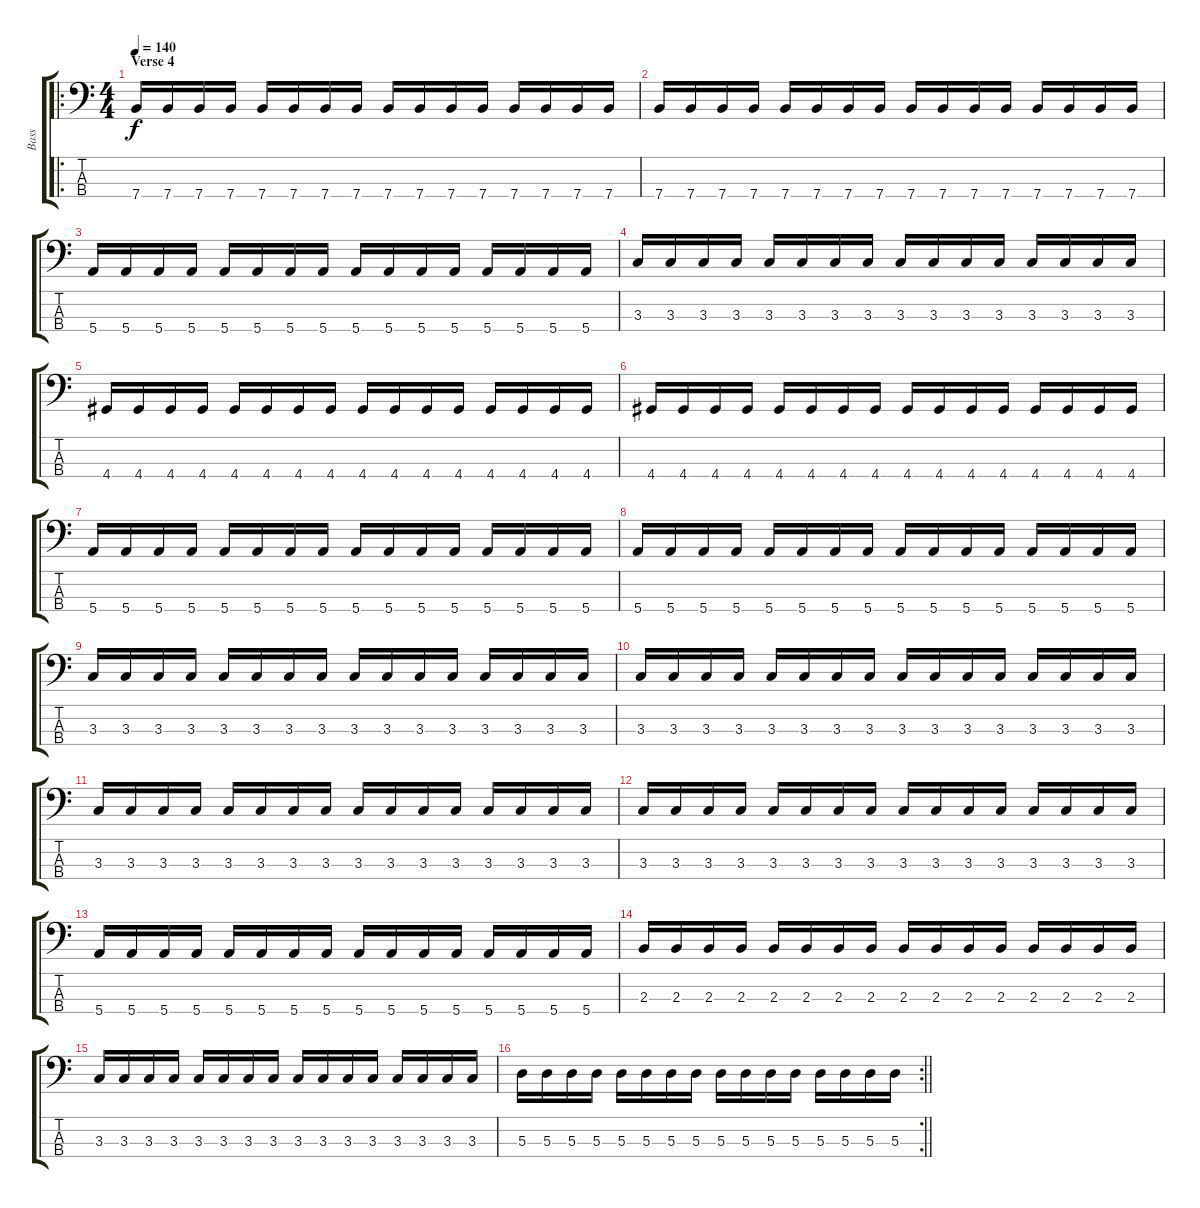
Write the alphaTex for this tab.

\track ("Bass" "Bass") {instrument electricbassfinger}
\staff {score tabs}
\tuning (G2 D2 A1 E1) {hide}
\ro
\ts (4 4)
\section ("" "Verse 4")
\tempo 140
\clef f4
\ks c
7.4.16{dy f} 7.4.16 7.4.16 7.4.16 7.4.16 7.4.16 7.4.16 7.4.16 7.4.16 7.4.16 7.4.16 7.4.16 7.4.16 7.4.16 7.4.16 7.4.16 |
7.4.16 7.4.16 7.4.16 7.4.16 7.4.16 7.4.16 7.4.16 7.4.16 7.4.16 7.4.16 7.4.16 7.4.16 7.4.16 7.4.16 7.4.16 7.4.16 |
5.4.16 5.4.16 5.4.16 5.4.16 5.4.16 5.4.16 5.4.16 5.4.16 5.4.16 5.4.16 5.4.16 5.4.16 5.4.16 5.4.16 5.4.16 5.4.16 |
3.3.16 3.3.16 3.3.16 3.3.16 3.3.16 3.3.16 3.3.16 3.3.16 3.3.16 3.3.16 3.3.16 3.3.16 3.3.16 3.3.16 3.3.16 3.3.16 |
4.4.16 4.4.16 4.4.16 4.4.16 4.4.16 4.4.16 4.4.16 4.4.16 4.4.16 4.4.16 4.4.16 4.4.16 4.4.16 4.4.16 4.4.16 4.4.16 |
4.4.16 4.4.16 4.4.16 4.4.16 4.4.16 4.4.16 4.4.16 4.4.16 4.4.16 4.4.16 4.4.16 4.4.16 4.4.16 4.4.16 4.4.16 4.4.16 |
5.4.16 5.4.16 5.4.16 5.4.16 5.4.16 5.4.16 5.4.16 5.4.16 5.4.16 5.4.16 5.4.16 5.4.16 5.4.16 5.4.16 5.4.16 5.4.16 |
5.4.16 5.4.16 5.4.16 5.4.16 5.4.16 5.4.16 5.4.16 5.4.16 5.4.16 5.4.16 5.4.16 5.4.16 5.4.16 5.4.16 5.4.16 5.4.16 |
3.3.16 3.3.16 3.3.16 3.3.16 3.3.16 3.3.16 3.3.16 3.3.16 3.3.16 3.3.16 3.3.16 3.3.16 3.3.16 3.3.16 3.3.16 3.3.16 |
3.3.16 3.3.16 3.3.16 3.3.16 3.3.16 3.3.16 3.3.16 3.3.16 3.3.16 3.3.16 3.3.16 3.3.16 3.3.16 3.3.16 3.3.16 3.3.16 |
3.3.16 3.3.16 3.3.16 3.3.16 3.3.16 3.3.16 3.3.16 3.3.16 3.3.16 3.3.16 3.3.16 3.3.16 3.3.16 3.3.16 3.3.16 3.3.16 |
3.3.16 3.3.16 3.3.16 3.3.16 3.3.16 3.3.16 3.3.16 3.3.16 3.3.16 3.3.16 3.3.16 3.3.16 3.3.16 3.3.16 3.3.16 3.3.16 |
5.4.16 5.4.16 5.4.16 5.4.16 5.4.16 5.4.16 5.4.16 5.4.16 5.4.16 5.4.16 5.4.16 5.4.16 5.4.16 5.4.16 5.4.16 5.4.16 |
2.3.16 2.3.16 2.3.16 2.3.16 2.3.16 2.3.16 2.3.16 2.3.16 2.3.16 2.3.16 2.3.16 2.3.16 2.3.16 2.3.16 2.3.16 2.3.16 |
3.3.16 3.3.16 3.3.16 3.3.16 3.3.16 3.3.16 3.3.16 3.3.16 3.3.16 3.3.16 3.3.16 3.3.16 3.3.16 3.3.16 3.3.16 3.3.16 |
\rc 2
\barLineRight lightlight
5.3.16 5.3.16 5.3.16 5.3.16 5.3.16 5.3.16 5.3.16 5.3.16 5.3.16 5.3.16 5.3.16 5.3.16 5.3.16 5.3.16 5.3.16 5.3.16
